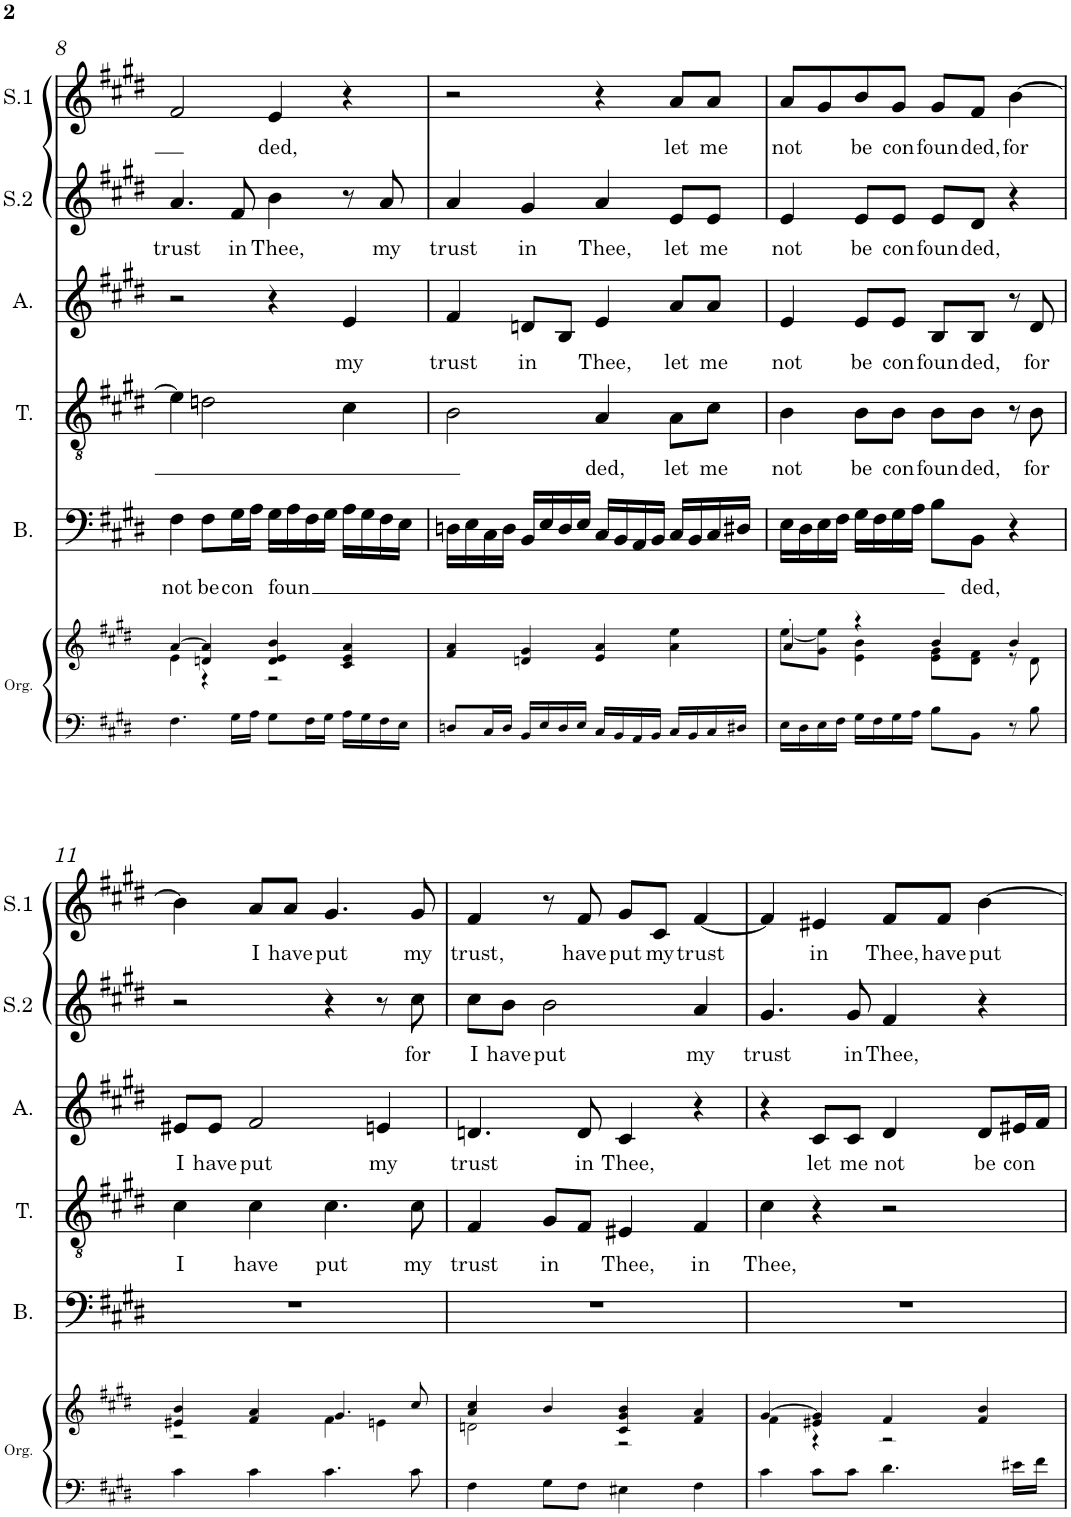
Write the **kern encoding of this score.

**kern	**kern	**kern	**text	**kern	**text	**kern	**text	**kern	**text	**kern	**text
*part6	*part6	*part5	*part5	*part4	*part4	*part3	*part3	*part2	*part2	*part1	*part1
*staff7	*staff6	*staff5	*staff5	*staff4	*staff4	*staff3	*staff3	*staff2	*staff2	*staff1	*staff1
*I"Orgue	*	*I"Basse	*	*I"Ténor	*	*I"Alto	*	*I"Soprano2	*	*I"Soprano1	*
*I'Org.	*	*I'B.	*	*I'T.	*	*I'A.	*	*I'S.2	*	*I'S.1	*
!!LO:PB:g=z
*clefF4	*clefG2	*clefF4	*	*clefGv2	*	*clefG2	*	*clefG2	*	*clefG2	*
*k[f#c#g#d#]	*k[f#c#g#d#]	*k[f#c#g#d#]	*	*k[f#c#g#d#]	*	*k[f#c#g#d#]	*	*k[f#c#g#d#]	*	*k[f#c#g#d#]	*
*M4/4	*M4/4	*M4/4	*	*M4/4	*	*M4/4	*	*M4/4	*	*M4/4	*
=8	=8	=8	=8	=8	=8	=8	=8	=8	=8	=8	=8
*	*^	*	*	*	*	*	*	*	*	*	*
!	!	!	!	!LO:LY:b	!	!	!	!	!	!LO:LY:b	!	!
4.F#\	[4a/	4e\	4F#\	not	4e\]	.	2r	.	4.a/	trust	2f#/	.
!	!	!	!	!LO:LY:b	!	!	!	!	!	!	!	!
.	4dn/ 4a/]	4r	8F#\L	be	2dn\	.	.	.	.	.	.	.
!	!	!	!	!LO:LY:b	!	!	!	!	!	!LO:LY:b	!	!
16G#\LL	.	.	16G#\L	con	.	.	.	.	8f#/	in	.	.
16A\JJ	.	.	16A\JJ	.	.	.	.	.	.	.	.	.
!	!	!	!	!LO:LY:b	!	!	!	!	!	!LO:LY:b	!	!LO:LY:b
8G#\L	4d/ 4e/ 4b/	2r	16G#\LL	foun	.	.	4r	.	4b\	Thee,	4e/	ded,
.	.	.	16A\	.	.	.	.	.	.	.	.	.
16F#\L	.	.	16F#\	.	.	.	.	.	.	.	.	.
16G#\JJ	.	.	16G#\JJ	.	.	.	.	.	.	.	.	.
!	!	!	!	!	!	!	!	!LO:LY:b	!	!	!	!
16A\LL	4c#/ 4e/ 4a/	.	16A\LL	.	4c#\	.	4e/	my	8r	.	4r	.
16G#\	.	.	16G#\	.	.	.	.	.	.	.	.	.
!	!	!	!	!	!	!	!	!	!	!LO:LY:b	!	!
16F#\	.	.	16F#\	.	.	.	.	.	8a/	my	.	.
16E\JJ	.	.	16E\JJ	.	.	.	.	.	.	.	.	.
*	*v	*v	*	*	*	*	*	*	*	*	*	*
=9	=9	=9	=9	=9	=9	=9	=9	=9	=9	=9	=9
!	!	!	!	!	!	!	!LO:LY:b	!	!LO:LY:b	!	!
8Dn/L	4f#/ 4a/	16Dn\LL	.	2B\	.	4f#/	trust	4a/	trust	2r	.
.	.	16E\	.	.	.	.	.	.	.	.	.
16C#/L	.	16C#\	.	.	.	.	.	.	.	.	.
16D/JJ	.	16D\JJ	.	.	.	.	.	.	.	.	.
!	!	!	!	!	!	!	!LO:LY:b	!	!LO:LY:b	!	!
16BB/LL	4dn/ 4g#/	16BB/LL	.	.	.	8dn/L	in	4g#/	in	.	.
16E/	.	16E/	.	.	.	.	.	.	.	.	.
16D/	.	16D/	.	.	.	8B/J	.	.	.	.	.
16E/JJ	.	16E/JJ	.	.	.	.	.	.	.	.	.
!	!	!	!	!	!LO:LY:b	!	!LO:LY:b	!	!LO:LY:b	!	!
16C#/LL	4e/ 4a/	16C#/LL	.	4A/	ded,	4e/	Thee,	4a/	Thee,	4r	.
16BB/	.	16BB/	.	.	.	.	.	.	.	.	.
16AA/	.	16AA/	.	.	.	.	.	.	.	.	.
16BB/JJ	.	16BB/JJ	.	.	.	.	.	.	.	.	.
!	!	!	!	!	!LO:LY:b	!	!LO:LY:b	!	!LO:LY:b	!	!LO:LY:b
16C#/LL	4a\ 4ee\	16C#/LL	.	8A\L	let	8a/L	let	8e/L	let	8a/L	let
16BB/	.	16BB/	.	.	.	.	.	.	.	.	.
!	!	!	!	!	!LO:LY:b	!	!LO:LY:b	!	!LO:LY:b	!	!LO:LY:b
16C#/	.	16C#/	.	8c#\J	me	8a/J	me	8e/J	me	8a/J	me
16D#X/JJ	.	16D#X/JJ	.	.	.	.	.	.	.	.	.
=10	=10	=10	=10	=10	=10	=10	=10	=10	=10	=10	=10
*	*^	*	*	*	*	*	*	*	*	*	*
!	!	!	!	!	!	!LO:LY:b	!	!LO:LY:b	!	!LO:LY:b	!	!LO:LY:b
16E\LL	4a'/	[8ee\L	16E\LL	.	4B\	not	4e/	not	4e/	not	8a/L	not
16D#\	.	.	16D#\	.	.	.	.	.	.	.	.	.
16E\	.	8g#\ 8ee\]J	16E\	.	.	.	.	.	.	.	8g#/	.
16F#\JJ	.	.	16F#\JJ	.	.	.	.	.	.	.	.	.
!	!	!	!	!	!	!LO:LY:b	!	!LO:LY:b	!	!LO:LY:b	!	!LO:LY:b
16G#\LL	4r	4e\ 4b\	16G#\LL	.	8B\L	be	8e/L	be	8e/L	be	8b/	be
16F#\	.	.	16F#\	.	.	.	.	.	.	.	.	.
!	!	!	!	!	!	!LO:LY:b	!	!LO:LY:b	!	!LO:LY:b	!	!LO:LY:b
16G#\	.	.	16G#\	.	8B\J	con	8e/J	con	8e/J	con	8g#/J	con
16A\JJ	.	.	16A\JJ	.	.	.	.	.	.	.	.	.
!	!	!	!	!	!	!LO:LY:b	!	!LO:LY:b	!	!LO:LY:b	!	!LO:LY:b
8B\L	4b/	8e\ 8g#\L	8B\L	.	8B\L	foun	8B/L	foun	8e/L	foun	8g#/L	foun
!	!	!	!	!LO:LY:b	!	!LO:LY:b	!	!LO:LY:b	!	!LO:LY:b	!	!LO:LY:b
8BB\J	.	8d#\ 8f#\J	8BB\J	ded,	8B\J	ded,	8B/J	ded,	8d#/J	ded,	8f#/J	ded,
!	!	!	!	!	!	!	!	!	!	!	!	!LO:LY:b
8r	4b/	8r	4r	.	8r	.	8r	.	4r	.	[4b\	for
!	!	!	!	!	!	!LO:LY:b	!	!LO:LY:b	!	!	!	!
8B\	.	8d#\	.	.	8B\	for	8d#/	for	.	.	.	.
!!LO:LB:g=z
=11	=11	=11	=11	=11	=11	=11	=11	=11	=11	=11	=11	=11
!	!	!	!	!	!	!LO:LY:b	!	!LO:LY:b	!	!	!	!
4c#\	4e#X/ 4b/	2r	1r	.	4c#\	I	8e#X/L	I	2r	.	4b\]	.
!	!	!	!	!	!	!	!	!LO:LY:b	!	!	!	!
.	.	.	.	.	.	.	8e#/J	have	.	.	.	.
!	!	!	!	!	!	!LO:LY:b	!	!LO:LY:b	!	!	!	!LO:LY:b
4c#\	4f#/ 4a/	.	.	.	4c#\	have	2f#/	put	.	.	8a/L	I
!	!	!	!	!	!	!	!	!	!	!	!	!LO:LY:b
.	.	.	.	.	.	.	.	.	.	.	8a/J	have
!	!	!	!	!	!	!LO:LY:b	!	!	!	!	!	!LO:LY:b
4.c#\	4.g#/	4f#\	.	.	4.c#\	put	.	.	4r	.	4.g#/	put
!	!	!	!	!	!	!	!	!LO:LY:b	!	!	!	!
.	.	4en\	.	.	.	.	4en/	my	8r	.	.	.
!	!	!	!	!	!	!LO:LY:b	!	!	!	!LO:LY:b	!	!LO:LY:b
8c#\	8cc#/	.	.	.	8c#\	my	.	.	8cc#\	for	8g#/	my
=12	=12	=12	=12	=12	=12	=12	=12	=12	=12	=12	=12	=12
!	!	!	!	!	!	!LO:LY:b	!	!LO:LY:b	!	!LO:LY:b	!	!LO:LY:b
4F#\	4a/ 4cc#/	2dn\	1r	.	4F#/	trust	4.dn/	trust	8cc#\L	I	4f#/	trust,
!	!	!	!	!	!	!	!	!	!	!LO:LY:b	!	!
.	.	.	.	.	.	.	.	.	8b\J	have	.	.
!	!	!	!	!	!	!LO:LY:b	!	!	!	!LO:LY:b	!	!
8G#\L	4b/	.	.	.	8G#/L	in	.	.	2b\	put	8r	.
!	!	!	!	!	!	!	!	!LO:LY:b	!	!	!	!LO:LY:b
8F#\J	.	.	.	.	8F#/J	.	8d/	in	.	.	8f#/	have
!	!	!	!	!	!	!LO:LY:b	!	!LO:LY:b	!	!	!	!LO:LY:b
4E#X\	4c#/ 4g#/ 4b/	2r	.	.	4E#X/	Thee,	4c#/	Thee,	.	.	8g#/L	put
!	!	!	!	!	!	!	!	!	!	!	!	!LO:LY:b
.	.	.	.	.	.	.	.	.	.	.	8c#/J	my
!	!	!	!	!	!	!LO:LY:b	!	!	!	!LO:LY:b	!	!LO:LY:b
4F#\	4f#/ 4a/	.	.	.	4F#/	in	4r	.	4a/	my	[4f#/	trust
=13	=13	=13	=13	=13	=13	=13	=13	=13	=13	=13	=13	=13
!	!	!	!	!	!	!LO:LY:b	!	!	!	!LO:LY:b	!	!
4c#\	[4g#/	4f#\	1r	.	4c#\	Thee,	4r	.	4.g#/	trust	4f#/]	.
!	!	!	!	!	!	!	!	!LO:LY:b	!	!	!	!LO:LY:b
8c#\L	4e#X/ 4g#/]	4r	.	.	4r	.	8c#/L	let	.	.	4e#X/	in
!	!	!	!	!	!	!	!	!LO:LY:b	!	!LO:LY:b	!	!
8c#\J	.	.	.	.	.	.	8c#/J	me	8g#/	in	.	.
!	!	!	!	!	!	!	!	!LO:LY:b	!	!LO:LY:b	!	!LO:LY:b
4.d#\	4f#/	2r	.	.	2r	.	4d#/	not	4f#/	Thee,	8f#/L	Thee,
!	!	!	!	!	!	!	!	!	!	!	!	!LO:LY:b
.	.	.	.	.	.	.	.	.	.	.	8f#/J	have
!	!	!	!	!	!	!	!	!LO:LY:b	!	!	!	!LO:LY:b
.	4f#/ 4b/	.	.	.	.	.	8d#/L	be	4r	.	[4b\	put
!	!	!	!	!	!	!	!	!LO:LY:b	!	!	!	!
16e#X\LL	.	.	.	.	.	.	16e#X/L	con	.	.	.	.
16f#\JJ	.	.	.	.	.	.	16f#/JJ	.	.	.	.	.
*	*v	*v	*	*	*	*	*	*	*	*	*	*
=	=	=	=	=	=	=	=	=	=	=	=
*-	*-	*-	*-	*-	*-	*-	*-	*-	*-	*-	*-
